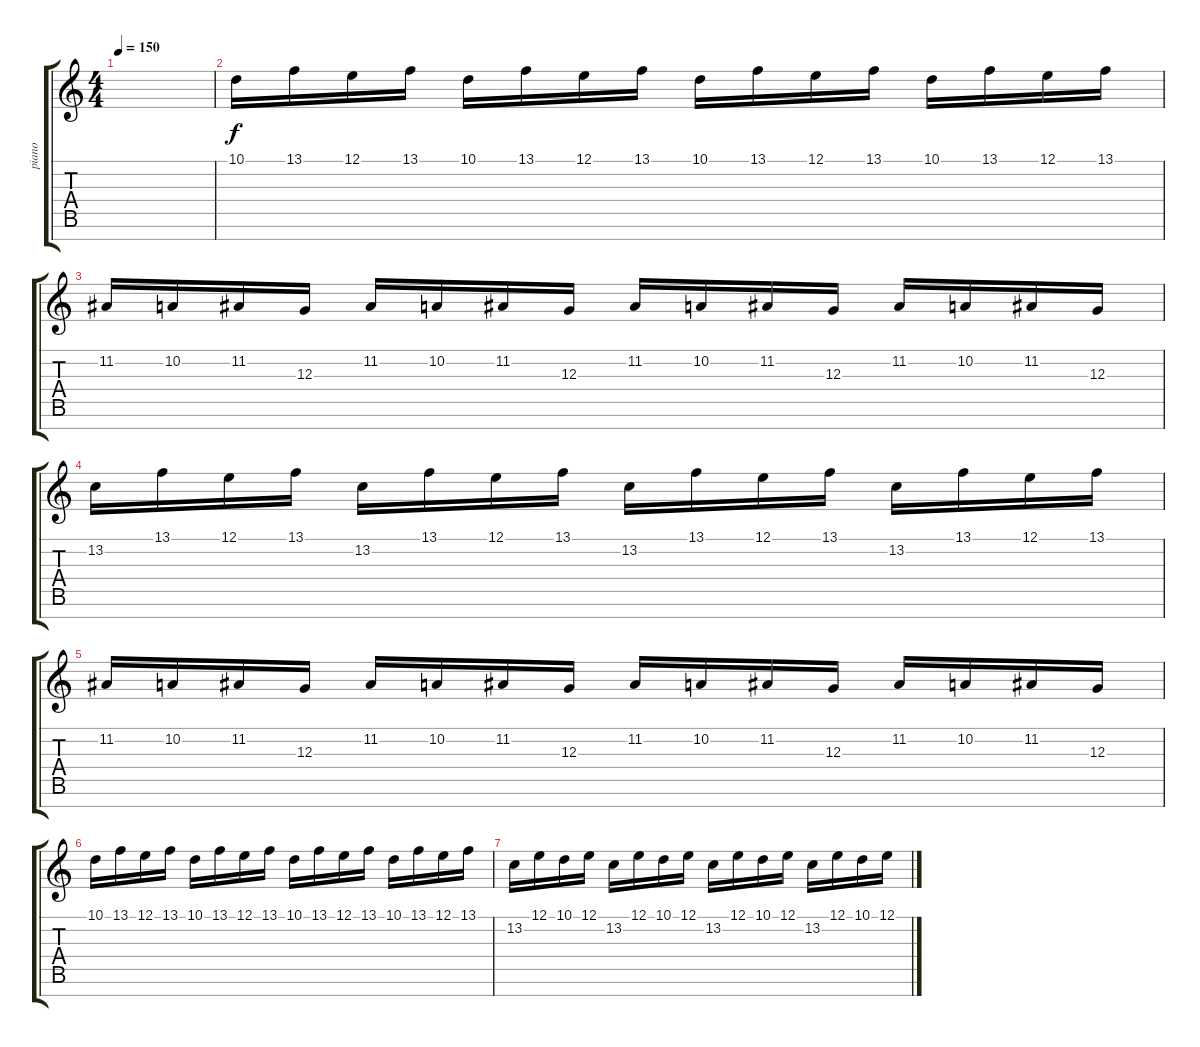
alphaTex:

\track ("piano" "piano") {instrument acousticgrandpiano}
\staff {score tabs}
\tuning (E4 B3 G3 D3 A2 E2 B1) {hide}
\ts (4 4)
\tempo 150
\clef g2
\ks c
|
10.1.16 13.1.16 12.1.16 13.1.16 10.1.16 13.1.16 12.1.16 13.1.16 10.1.16 13.1.16 12.1.16 13.1.16 10.1.16 13.1.16 12.1.16 13.1.16 |
11.2.16 10.2.16 11.2.16 12.3.16 11.2.16 10.2.16 11.2.16 12.3.16 11.2.16 10.2.16 11.2.16 12.3.16 11.2.16 10.2.16 11.2.16 12.3.16 |
13.2.16 13.1.16 12.1.16 13.1.16 13.2.16 13.1.16 12.1.16 13.1.16 13.2.16 13.1.16 12.1.16 13.1.16 13.2.16 13.1.16 12.1.16 13.1.16 |
11.2.16 10.2.16 11.2.16 12.3.16 11.2.16 10.2.16 11.2.16 12.3.16 11.2.16 10.2.16 11.2.16 12.3.16 11.2.16 10.2.16 11.2.16 12.3.16 |
10.1.16 13.1.16 12.1.16 13.1.16 10.1.16 13.1.16 12.1.16 13.1.16 10.1.16 13.1.16 12.1.16 13.1.16 10.1.16 13.1.16 12.1.16 13.1.16 |
13.2.16 12.1.16 10.1.16 12.1.16 13.2.16 12.1.16 10.1.16 12.1.16 13.2.16 12.1.16 10.1.16 12.1.16 13.2.16 12.1.16 10.1.16 12.1.16
